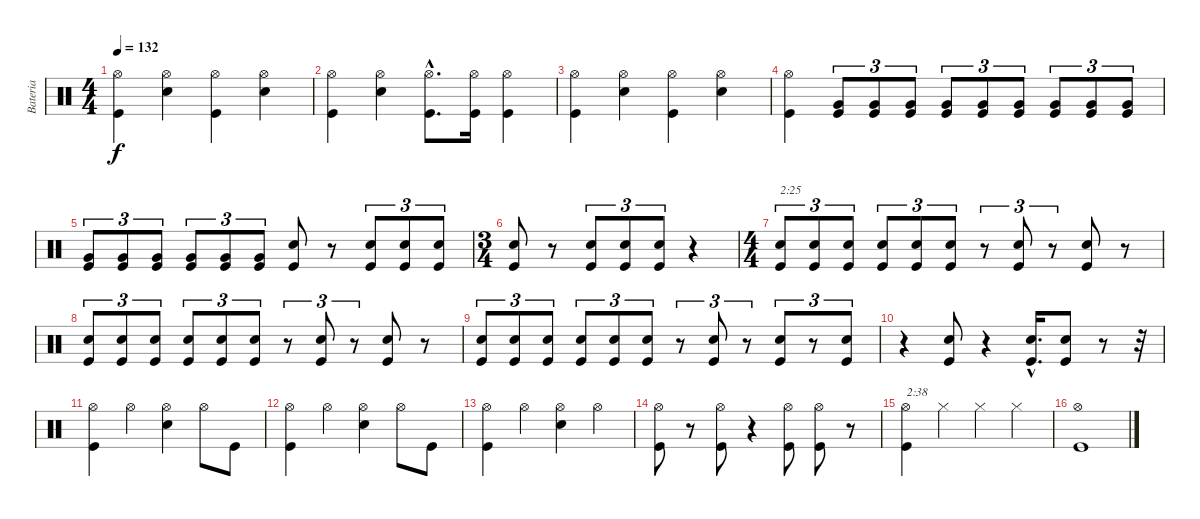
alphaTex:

\track ("Bateria" "Bateria") {instrument percussion}
\staff {score}
\articulation defaults
\ts (4 4)
\tempo 132
\clef neutral
\ks c
("Kick (hit)" "Hi-Hat (open)").4{dy f} ("Snare (hit) 2" "Hi-Hat (open)").4 ("Kick (hit)" "Hi-Hat (open)").4 ("Snare (hit) 2" "Hi-Hat (open)").4 |
("Kick (hit)" "Hi-Hat (open)").4 ("Snare (hit) 2" "Hi-Hat (open)").4 ("Kick (hit)"{hac} "Hi-Hat (open)"{hac}).8{d} ("Kick (hit)" "Hi-Hat (open)").16 ("Kick (hit)" "Hi-Hat (open)").4 |
("Kick (hit)" "Hi-Hat (open)").4 ("Snare (hit) 2" "Hi-Hat (open)").4 ("Kick (hit)" "Hi-Hat (open)").4 ("Snare (hit) 2" "Hi-Hat (open)").4 |
("Kick (hit)" "Hi-Hat (open)").4 ("Kick (hit)" "Very Low Tom (hit)").8{tu (3 2)} ("Kick (hit)" "Very Low Tom (hit)").8{tu (3 2)} ("Kick (hit)" "Very Low Tom (hit)").8{tu (3 2)} ("Kick (hit)" "Very Low Tom (hit)").8{tu (3 2)} ("Kick (hit)" "Very Low Tom (hit)").8{tu (3 2)} ("Kick (hit)" "Very Low Tom (hit)").8{tu (3 2)} ("Kick (hit)" "Very Low Tom (hit)").8{tu (3 2)} ("Kick (hit)" "Very Low Tom (hit)").8{tu (3 2)} ("Kick (hit)" "Very Low Tom (hit)").8{tu (3 2)} |
("Kick (hit)" "Very Low Tom (hit)").8{tu (3 2)} ("Kick (hit)" "Very Low Tom (hit)").8{tu (3 2)} ("Kick (hit)" "Very Low Tom (hit)").8{tu (3 2)} ("Kick (hit)" "Very Low Tom (hit)").8{tu (3 2)} ("Kick (hit)" "Very Low Tom (hit)").8{tu (3 2)} ("Kick (hit)" "Very Low Tom (hit)").8{tu (3 2)} ("Kick (hit)" "Snare (hit) 2").8 r.8 ("Kick (hit)" "Snare (hit) 2").8{tu (3 2)} ("Kick (hit)" "Snare (hit) 2").8{tu (3 2)} ("Kick (hit)" "Snare (hit) 2").8{tu (3 2)} |
\ts (3 4)
("Kick (hit)" "Snare (hit) 2").8 r.8 ("Kick (hit)" "Snare (hit) 2").8{tu (3 2)} ("Kick (hit)" "Snare (hit) 2").8{tu (3 2)} ("Kick (hit)" "Snare (hit) 2").8{tu (3 2)} r.4 |
\ts (4 4)
("Kick (hit)" "Snare (hit) 2").8{tu (3 2) txt "2:25"} ("Kick (hit)" "Snare (hit) 2").8{tu (3 2)} ("Kick (hit)" "Snare (hit) 2").8{tu (3 2)} ("Kick (hit)" "Snare (hit) 2").8{tu (3 2)} ("Kick (hit)" "Snare (hit) 2").8{tu (3 2)} ("Kick (hit)" "Snare (hit) 2").8{tu (3 2)} r.8{tu (3 2)} ("Kick (hit)" "Snare (hit) 2").8{tu (3 2)} r.8{tu (3 2)} ("Kick (hit)" "Snare (hit) 2").8 r.8 |
("Kick (hit)" "Snare (hit) 2").8{tu (3 2)} ("Kick (hit)" "Snare (hit) 2").8{tu (3 2)} ("Kick (hit)" "Snare (hit) 2").8{tu (3 2)} ("Kick (hit)" "Snare (hit) 2").8{tu (3 2)} ("Kick (hit)" "Snare (hit) 2").8{tu (3 2)} ("Kick (hit)" "Snare (hit) 2").8{tu (3 2)} r.8{tu (3 2)} ("Kick (hit)" "Snare (hit) 2").8{tu (3 2)} r.8{tu (3 2)} ("Kick (hit)" "Snare (hit) 2").8 r.8 |
("Kick (hit)" "Snare (hit) 2").8{tu (3 2)} ("Kick (hit)" "Snare (hit) 2").8{tu (3 2)} ("Kick (hit)" "Snare (hit) 2").8{tu (3 2)} ("Kick (hit)" "Snare (hit) 2").8{tu (3 2)} ("Kick (hit)" "Snare (hit) 2").8{tu (3 2)} ("Kick (hit)" "Snare (hit) 2").8{tu (3 2)} r.8{tu (3 2)} ("Kick (hit)" "Snare (hit) 2").8{tu (3 2)} r.8{tu (3 2)} ("Kick (hit)" "Snare (hit) 2").8{tu (3 2)} r.8{tu (3 2)} ("Kick (hit)" "Snare (hit) 2").8{tu (3 2)} |
r.4 ("Kick (hit)" "Snare (hit) 2").8 r.4 ("Kick (hit)"{hac} "Snare (hit) 2"{hac}).16{d} ("Kick (hit)" "Snare (hit) 2").8 r.8 r.32 |
("Kick (hit)" "Hi-Hat (open)").4 "Hi-Hat (open)".4 ("Snare (hit) 2" "Hi-Hat (open)").4 "Hi-Hat (open)".8 "Kick (hit)".8 |
("Kick (hit)" "Hi-Hat (open)").4 "Hi-Hat (open)".4 ("Snare (hit) 2" "Hi-Hat (open)").4 "Hi-Hat (open)".8 "Kick (hit)".8 |
("Kick (hit)" "Hi-Hat (open)").4 "Hi-Hat (open)".4 ("Snare (hit) 2" "Hi-Hat (open)").4 "Hi-Hat (open)".4 |
("Kick (hit)" "Hi-Hat (open)").8 r.8 ("Kick (hit)" "Hi-Hat (open)").8 r.4 ("Kick (hit)" "Hi-Hat (open)").8 ("Kick (hit)" "Hi-Hat (open)").8 r.8 |
("Kick (hit)" "Hi-Hat (open)").4{txt "2:38"} "Hi-Hat (closed)".4 "Hi-Hat (closed)".4 "Hi-Hat (closed)".4 |
("Kick (hit)" "Hi-Hat (open)").1
